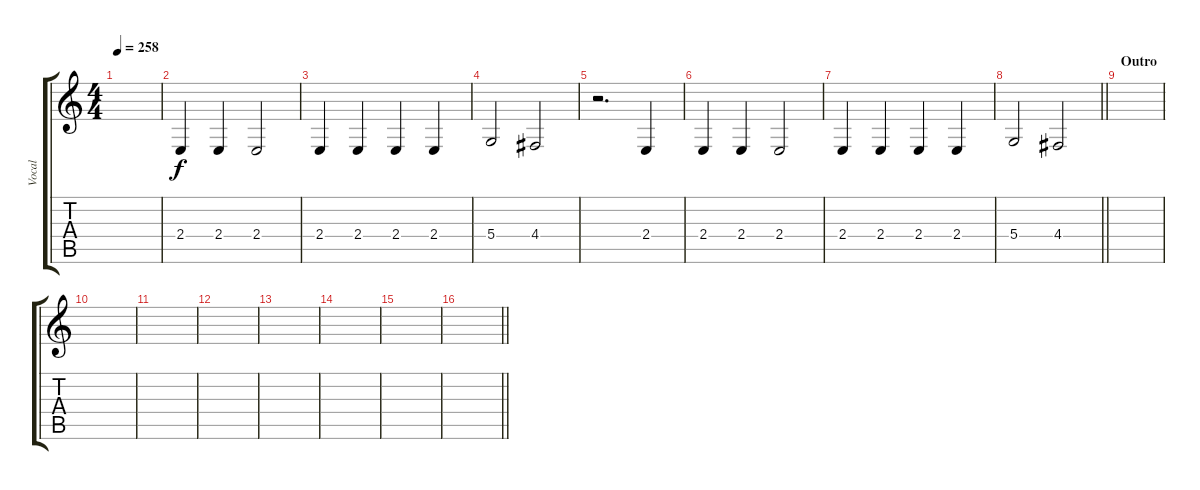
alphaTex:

\track ("Vocal" "Vocal") {instrument tenorsax}
\staff {score tabs}
\tuning (E4 B3 G3 D3 A2 E2) {hide}
\ts (4 4)
\tempo 258
\clef g2
\ks c
|
2.4.4 2.4.4 2.4.2 |
2.4.4 2.4.4 2.4.4 2.4.4 |
5.4.2 4.4.2 |
r.2{d} 2.4.4 |
2.4.4 2.4.4 2.4.2 |
2.4.4 2.4.4 2.4.4 2.4.4 |
\barLineRight lightlight
5.4.2 4.4.2 |
\section ("" "Outro")
|
|
|
|
|
|
|
\barLineRight lightlight
